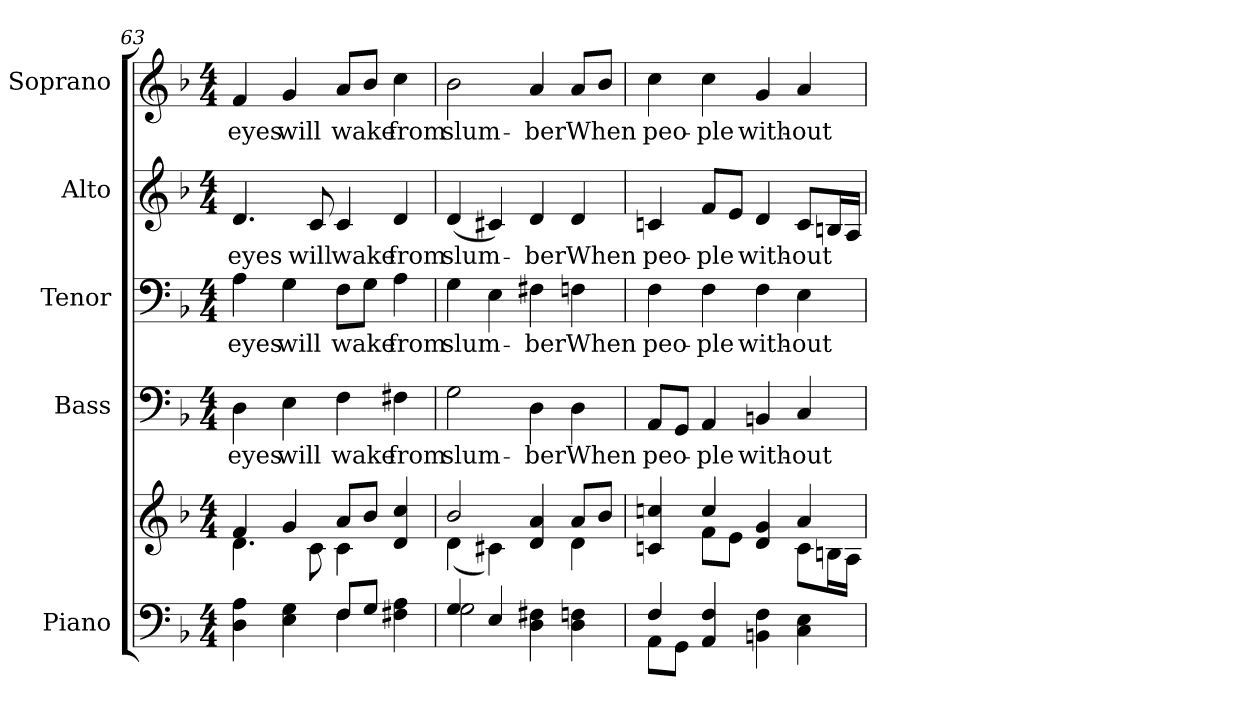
**kern	**kern	**kern	**text	**kern	**text	**kern	**text	**kern	**text
*part5	*part5	*part4	*part4	*part3	*part3	*part2	*part2	*part1	*part1
*staff6	*staff5	*staff4	*staff4	*staff3	*staff3	*staff2	*staff2	*staff1	*staff1
*I"Piano	*	*I"Bass	*	*I"Tenor	*	*I"Alto	*	*I"Soprano	*
*I'Pno.	*	*I'B.	*	*I'T.	*	*I'A.	*	*I'S.	*
!!LO:PB:g=z
*clefF4	*clefG2	*clefF4	*	*clefF4	*	*clefG2	*	*clefG2	*
*k[b-]	*k[b-]	*k[b-]	*	*k[b-]	*	*k[b-]	*	*k[b-]	*
*F:	*F:	*F:	*	*F:	*	*F:	*	*F:	*
*M4/4	*M4/4	*M4/4	*	*M4/4	*	*M4/4	*	*M4/4	*
=63	=63	=63	=63	=63	=63	=63	=63	=63	=63
*^	*^	*	*	*	*	*	*	*	*
!	!	!	!	!	!LO:LY:b:color=#000000	!	!	!	!	!	!
!	!	!	!	!	!	!	!LO:LY:b:color=#000000	!	!	!	!
!	!	!	!	!	!	!	!	!	!LO:LY:b:color=#000000	!	!
!	!	!	!	!	!	!	!	!	!	!	!LO:LY:b:color=#000000
4Di\ 4Ai	2ryy	4fi/	4.di\	4Di\	eyes	4Ai\	eyes	4.di/	eyes	4fi/	eyes
!	!	!	!	!	!LO:LY:b:color=#000000	!	!	!	!	!	!
!	!	!	!	!	!	!	!LO:LY:b:color=#000000	!	!	!	!
!	!	!	!	!	!	!	!	!	!	!	!LO:LY:b:color=#000000
4Ei\ 4Gi	.	4gi/	.	4Ei\	will	4Gi\	will	.	.	4gi/	will
!	!	!	!	!	!	!	!	!	!LO:LY:b:color=#000000	!	!
.	.	.	8ci\	.	.	.	.	8ci/	will	.	.
!	!	!	!	!	!LO:LY:b:color=#000000	!	!	!	!	!	!
!	!	!	!	!	!	!	!LO:LY:b:color=#000000	!	!	!	!
!	!	!	!	!	!	!	!	!	!LO:LY:b:color=#000000	!	!
!	!	!	!	!	!	!	!	!	!	!	!LO:LY:b:color=#000000
8Fi/L	4Fi\	8ai/L	4ci\	4Fi\	wake	8Fi\L	wake	4ci/	wake	8ai/L	wake
8Gi/J	.	8b-i/J	.	.	.	8Gi\J	.	.	.	8b-i/J	.
!	!	!	!	!	!LO:LY:b:color=#000000	!	!	!	!	!	!
!	!	!	!	!	!	!	!LO:LY:b:color=#000000	!	!	!	!
!	!	!	!	!	!	!	!	!	!LO:LY:b:color=#000000	!	!
!	!	!	!	!	!	!	!	!	!	!	!LO:LY:b:color=#000000
4F#Xi\ 4Ai	4ryy	4di/ 4cci	4ryy	4F#Xi\	from	4Ai\	from	4di/	from	4cci\	from
=64	=64	=64	=64	=64	=64	=64	=64	=64	=64	=64	=64
!	!	!	!	!	!LO:LY:b:color=#000000	!	!	!	!	!	!
!	!	!	!	!	!	!	!LO:LY:b:color=#000000	!	!	!	!
!	!	!	!	!	!	!	!	!	!LO:LY:b:color=#000000	!	!
!	!	!	!	!	!	!	!	!	!	!	!LO:LY:b:color=#000000
4Gi/	2Gi\	2b-i/	(4di\	2Gi\	slum-	4Gi\	slum-	(4di/	slum-	2b-i\	slum-
4Ei/	.	.	4c#Xi\)	.	.	4Ei\	.	4c#Xi/)	.	.	.
!	!	!	!	!	!LO:LY:b:color=#000000	!	!	!	!	!	!
!	!	!	!	!	!	!	!LO:LY:b:color=#000000	!	!	!	!
!	!	!	!	!	!	!	!	!	!LO:LY:b:color=#000000	!	!
!	!	!	!	!	!	!	!	!	!	!	!LO:LY:b:color=#000000
4Di\ 4F#Xi	2ryy	4di/ 4ai	4ryy	4Di\	-ber	4F#Xi\	-ber	4di/	-ber	4ai/	-ber
!	!	!	!	!	!LO:LY:b:color=#000000	!	!	!	!	!	!
!	!	!	!	!	!	!	!LO:LY:b:color=#000000	!	!	!	!
!	!	!	!	!	!	!	!	!	!LO:LY:b:color=#000000	!	!
!	!	!	!	!	!	!	!	!	!	!	!LO:LY:b:color=#000000
4Di\ 4Fni	.	8ai/L	4di\	4Di\	When	4Fni\	When	4di/	When	8ai/L	When
.	.	8b-i/J	.	.	.	.	.	.	.	8b-i/J	.
!!LO:PB:g=z
=65	=65	=65	=65	=65	=65	=65	=65	=65	=65	=65	=65
!	!	!	!	!	!LO:LY:b:color=#000000	!	!	!	!	!	!
!	!	!	!	!	!	!	!LO:LY:b:color=#000000	!	!	!	!
!	!	!	!	!	!	!	!	!	!LO:LY:b:color=#000000	!	!
!	!	!	!	!	!	!	!	!	!	!	!LO:LY:b:color=#000000
4Fi/	8AAi\L	4cni/ 4ccni	4ryy	8AAi/L	peo-	4Fi\	peo-	4cni/	peo-	4cci\	peo-
.	8GGi\J	.	.	8GGi/J	.	.	.	.	.	.	.
!	!	!	!	!	!LO:LY:b:color=#000000	!	!	!	!	!	!
!	!	!	!	!	!	!	!LO:LY:b:color=#000000	!	!	!	!
!	!	!	!	!	!	!	!	!	!LO:LY:b:color=#000000	!	!
!	!	!	!	!	!	!	!	!	!	!	!LO:LY:b:color=#000000
4AAi/ 4Fi	4ryy	4cci/	8fi\L	4AAi/	-ple	4Fi\	-ple	8fi/L	-ple	4cci\	-ple
.	.	.	8ei\J	.	.	.	.	8ei/J	.	.	.
!	!	!	!	!	!LO:LY:b:color=#000000	!	!	!	!	!	!
!	!	!	!	!	!	!	!LO:LY:b:color=#000000	!	!	!	!
!	!	!	!	!	!	!	!	!	!LO:LY:b:color=#000000	!	!
!	!	!	!	!	!	!	!	!	!	!	!LO:LY:b:color=#000000
4BBni\ 4Fi	2ryy	4di/ 4gi	4ryy	4BBni/	with-	4Fi\	with-	4di/	with-	4gi/	with-
!	!	!	!	!	!LO:LY:b:color=#000000	!	!	!	!	!	!
!	!	!	!	!	!	!	!LO:LY:b:color=#000000	!	!	!	!
!	!	!	!	!	!	!	!	!	!LO:LY:b:color=#000000	!	!
!	!	!	!	!	!	!	!	!	!	!	!LO:LY:b:color=#000000
4Ci\ 4Ei	.	4ai/	8ci\L	4Ci/	-out	4Ei\	-out	8ci/L	-out	4ai/	-out
.	.	.	16Bni\L	.	.	.	.	16Bni/L	.	.	.
.	.	.	16Ai\JJ	.	.	.	.	16Ai/JJ	.	.	.
*v	*v	*	*	*	*	*	*	*	*	*	*
*	*v	*v	*	*	*	*	*	*	*	*
=	=	=	=	=	=	=	=	=	=
*-	*-	*-	*-	*-	*-	*-	*-	*-	*-
